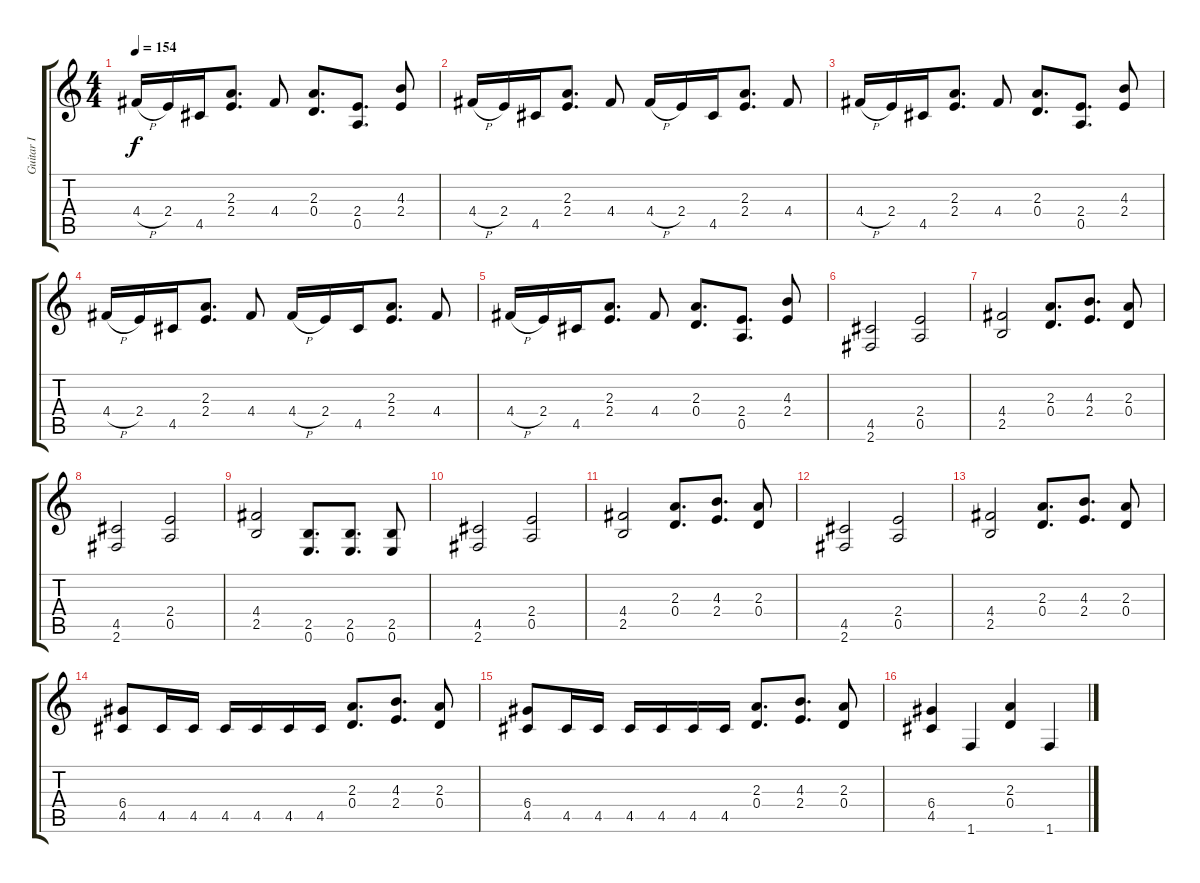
\track ("Guitar I" "Guitar I") {instrument overdrivenguitar}
\staff {score tabs}
\tuning (E4 B3 G3 D3 A2 E2) {hide}
\ts (4 4)
\tempo 154
\clef g2
\ks c
4.4{h}.16{dy f} 2.4.16 4.5.16 (2.3 2.4).8{d} 4.4.8 (2.3 0.4).8{d} (2.4 0.5).8{d} (4.3 2.4).8 |
4.4{h}.16 2.4.16 4.5.16 (2.3 2.4).8{d} 4.4.8 4.4{h}.16 2.4.16 4.5.16 (2.3 2.4).8{d} 4.4.8 |
4.4{h}.16 2.4.16 4.5.16 (2.3 2.4).8{d} 4.4.8 (2.3 0.4).8{d} (2.4 0.5).8{d} (4.3 2.4).8 |
4.4{h}.16 2.4.16 4.5.16 (2.3 2.4).8{d} 4.4.8 4.4{h}.16 2.4.16 4.5.16 (2.3 2.4).8{d} 4.4.8 |
4.4{h}.16 2.4.16 4.5.16 (2.3 2.4).8{d} 4.4.8 (2.3 0.4).8{d} (2.4 0.5).8{d} (4.3 2.4).8 |
(4.5 2.6).2 (2.4 0.5).2 |
(4.4 2.5).2 (2.3 0.4).8{d} (4.3 2.4).8{d} (2.3 0.4).8 |
(4.5 2.6).2 (2.4 0.5).2 |
(4.4 2.5).2 (2.5 0.6).8{d} (2.5 0.6).8{d} (2.5 0.6).8 |
(4.5 2.6).2 (2.4 0.5).2 |
(4.4 2.5).2 (2.3 0.4).8{d} (4.3 2.4).8{d} (2.3 0.4).8 |
(4.5 2.6).2 (2.4 0.5).2 |
(4.4 2.5).2 (2.3 0.4).8{d} (4.3 2.4).8{d} (2.3 0.4).8 |
(6.4 4.5).8 4.5.16 4.5.16 4.5.16 4.5.16 4.5.16 4.5.16 (2.3 0.4).8{d} (4.3 2.4).8{d} (2.3 0.4).8 |
(6.4 4.5).8 4.5.16 4.5.16 4.5.16 4.5.16 4.5.16 4.5.16 (2.3 0.4).8{d} (4.3 2.4).8{d} (2.3 0.4).8 |
(6.4 4.5).4 1.6.4 (2.3 0.4).4 1.6.4
